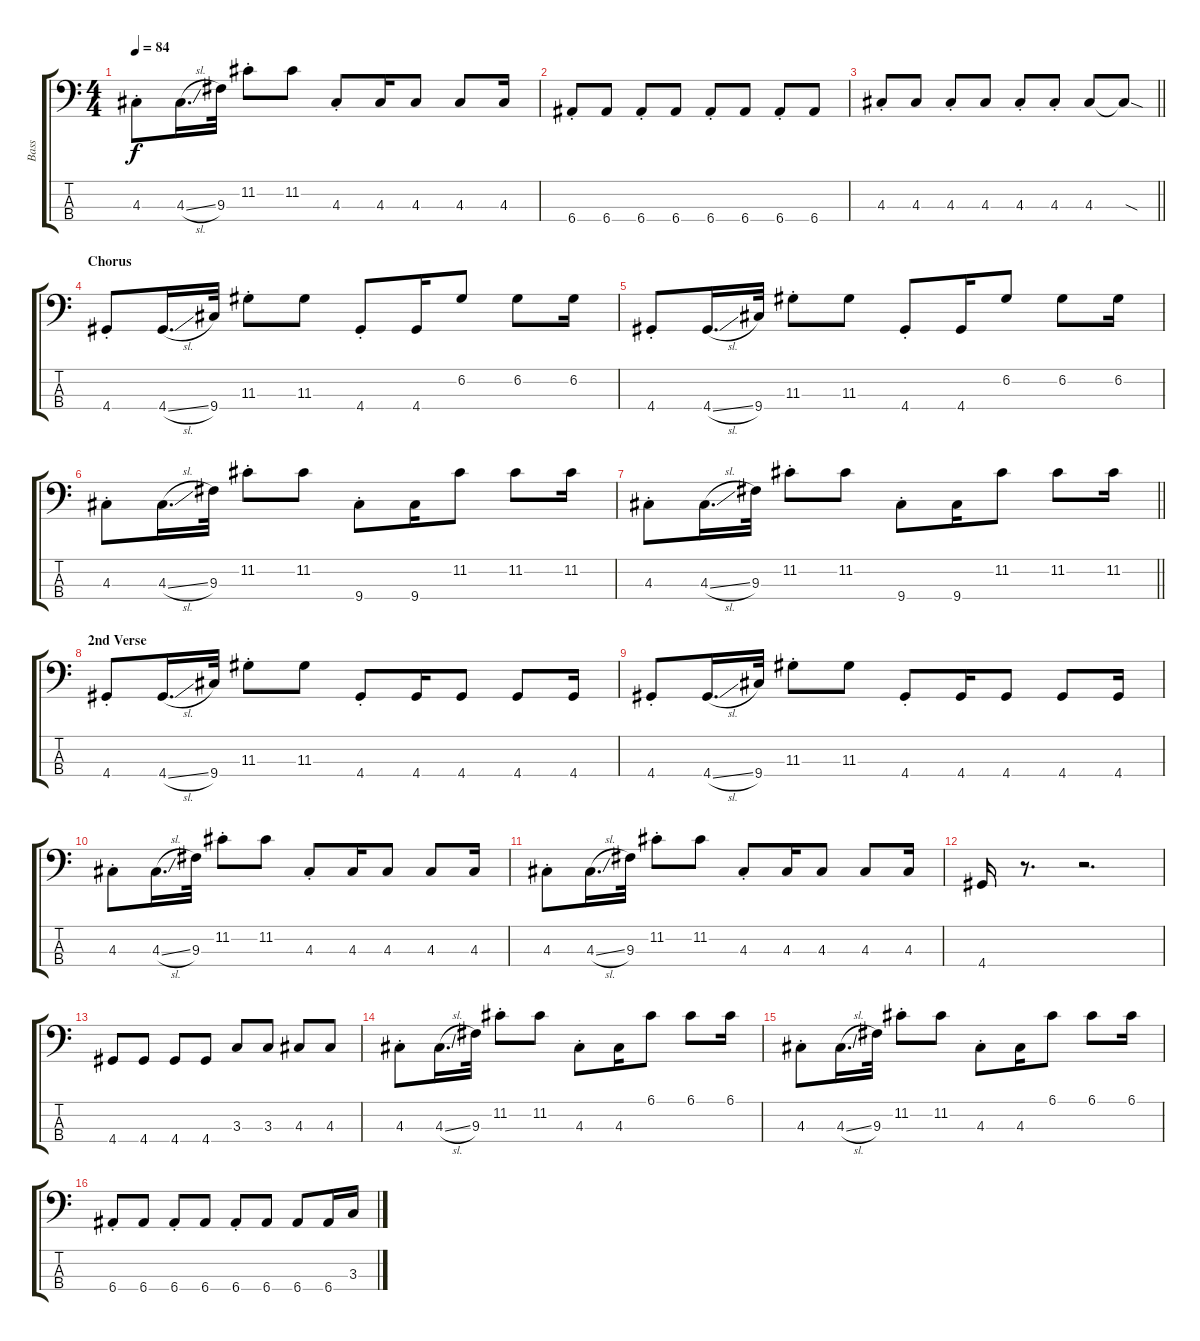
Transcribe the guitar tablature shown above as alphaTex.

\track ("Bass" "Bass") {instrument electricbasspick}
\staff {score tabs}
\tuning (G2 D2 A1 E1) {hide}
\ts (4 4)
\tempo 84
\clef f4
\ks c
4.3{st}.8{dy f} 4.3{sl}.16{d} 9.3.32 11.2{st}.8 11.2.8 4.3{st}.8 4.3.16 4.3.8 4.3.8 4.3.16 |
6.4{st}.8 6.4.8 6.4{st}.8 6.4.8 6.4{st}.8 6.4.8 6.4{st}.8 6.4.8 |
\barLineRight lightlight
4.3{st}.8 4.3.8 4.3{st}.8 4.3.8 4.3{st}.8 4.3{st}.8 4.3.8 4.3{sod t}.8 |
\section ("" "Chorus")
4.4{st}.8 4.4{sl}.16{d} 9.4.32 11.3{st}.8 11.3.8 4.4{st}.8 4.4.16 6.2.8 6.2.8 6.2.16 |
4.4{st}.8 4.4{sl}.16{d} 9.4.32 11.3{st}.8 11.3.8 4.4{st}.8 4.4.16 6.2.8 6.2.8 6.2.16 |
4.3{st}.8 4.3{sl}.16{d} 9.3.32 11.2{st}.8 11.2.8 9.4{st}.8 9.4.16 11.2.8 11.2.8 11.2.16 |
\barLineRight lightlight
4.3{st}.8 4.3{sl}.16{d} 9.3.32 11.2{st}.8 11.2.8 9.4{st}.8 9.4.16 11.2.8 11.2.8 11.2.16 |
\section ("" "2nd Verse")
4.4{st}.8 4.4{sl}.16{d} 9.4.32 11.3{st}.8 11.3.8 4.4{st}.8 4.4.16 4.4.8 4.4.8 4.4.16 |
4.4{st}.8 4.4{sl}.16{d} 9.4.32 11.3{st}.8 11.3.8 4.4{st}.8 4.4.16 4.4.8 4.4.8 4.4.16 |
4.3{st}.8 4.3{sl}.16{d} 9.3.32 11.2{st}.8 11.2.8 4.3{st}.8 4.3.16 4.3.8 4.3.8 4.3.16 |
4.3{st}.8 4.3{sl}.16{d} 9.3.32 11.2{st}.8 11.2.8 4.3{st}.8 4.3.16 4.3.8 4.3.8 4.3.16 |
4.4.16 r.8{d} r.2{d} |
4.4.8 4.4.8 4.4.8 4.4.8 3.3.8 3.3.8 4.3.8 4.3.8 |
4.3{st}.8 4.3{sl}.16{d} 9.3.32 11.2{st}.8 11.2.8 4.3{st}.8 4.3.16 6.1.8 6.1.8 6.1.16 |
4.3{st}.8 4.3{sl}.16{d} 9.3.32 11.2{st}.8 11.2.8 4.3{st}.8 4.3.16 6.1.8 6.1.8 6.1.16 |
6.4{st}.8 6.4.8 6.4{st}.8 6.4.8 6.4{st}.8 6.4.8 6.4.8 6.4.16 3.3.16
